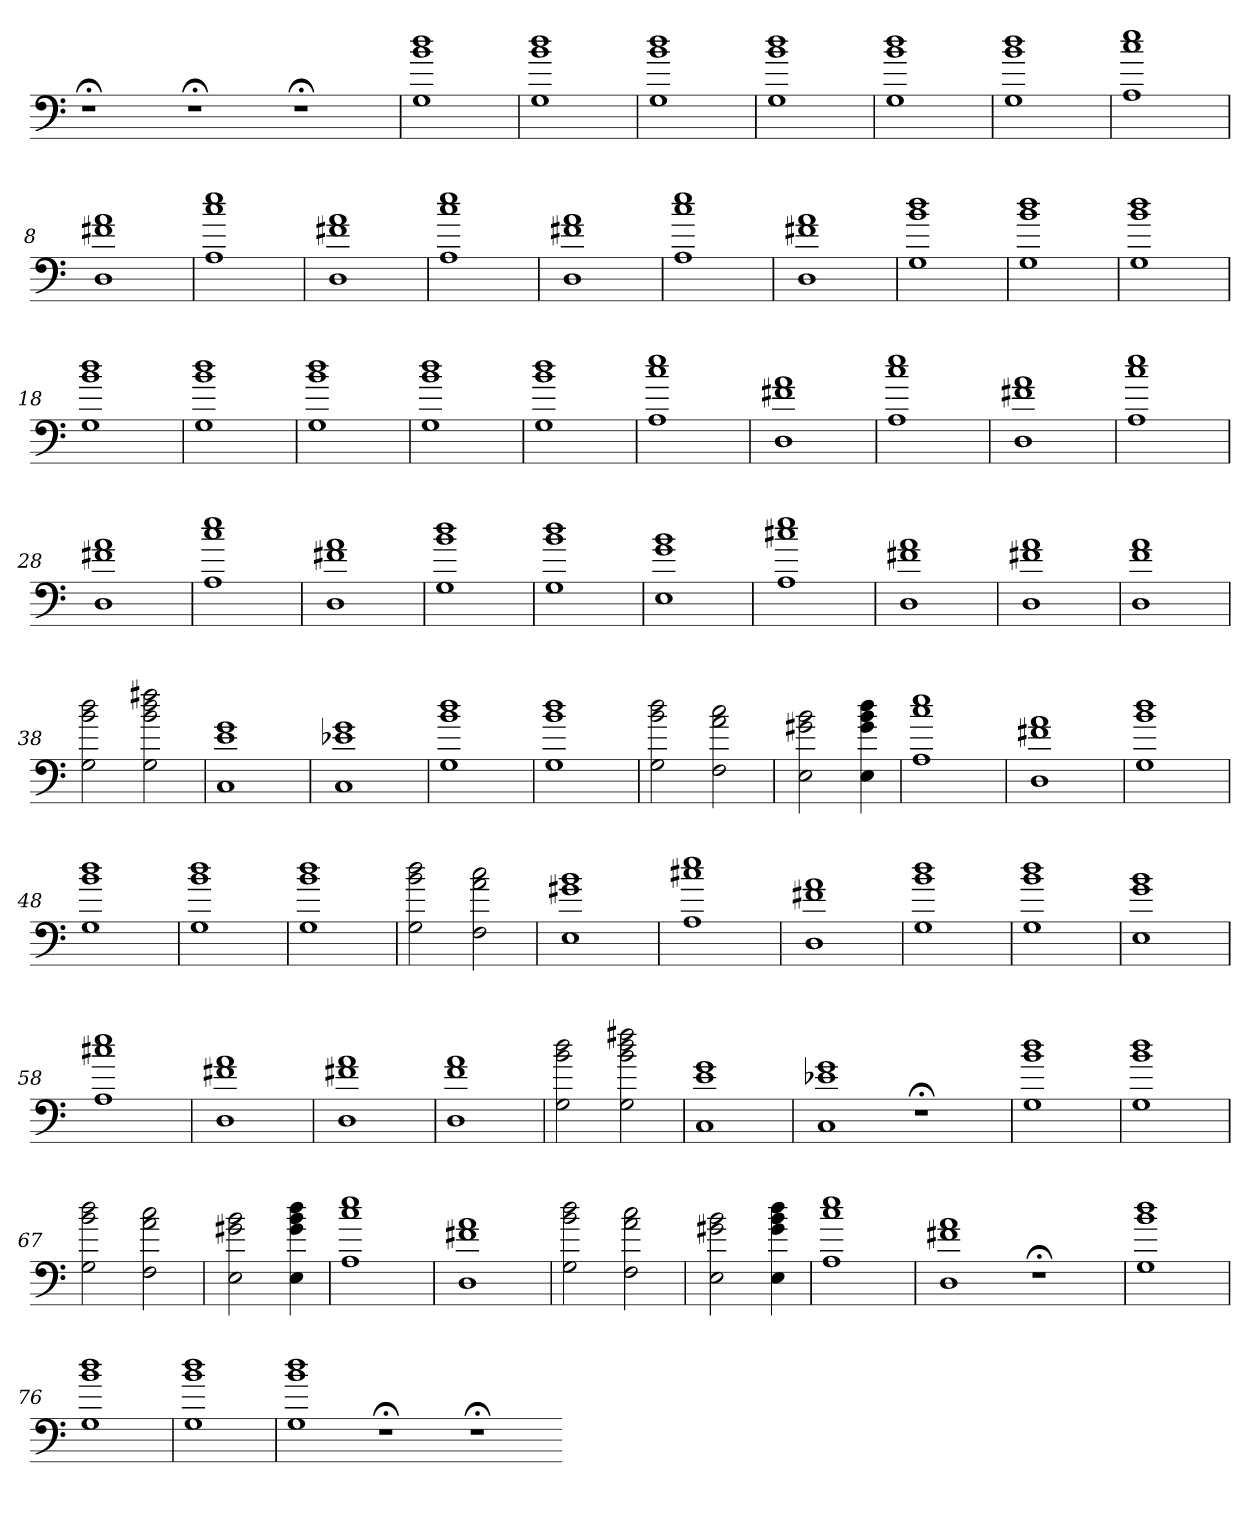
**kern
*part1
*staff1
=
1r;<
1r;<
1r;<
=1
1G 1b 1dd
=2
1G 1b 1dd
=3
1G 1b 1dd
=4
1G 1b 1dd
=5
1G 1b 1dd
=6
1G 1b 1dd
=7
1A 1cc 1ee
=8
1D 1f#X 1a
=9
1A 1cc 1ee
=10
1D 1f#X 1a
=11
1A 1cc 1ee
=12
1D 1f#X 1a
=13
1A 1cc 1ee
=14
1D 1f#X 1a
=15
1G 1b 1dd
=16
1G 1b 1dd
=17
1G 1b 1dd
=18
1G 1b 1dd
=19
1G 1b 1dd
=20
1G 1b 1dd
=21
1G 1b 1dd
=22
1G 1b 1dd
=23
1A 1cc 1ee
=24
1D 1f#X 1a
=25
1A 1cc 1ee
=26
1D 1f#X 1a
=27
1A 1cc 1ee
=28
1D 1f#X 1a
=29
1A 1cc 1ee
=30
1D 1f#X 1a
=31
1G 1b 1dd
=32
1G 1b 1dd
=33
1E 1g 1b
=34
1A 1cc#X 1ee
=35
1D 1f#X 1a
=36
1D 1f#X 1a
=37
1D 1f 1a
=38
2G 2b 2dd
2G 2b 2dd 2ff#X
=39
1C 1e 1g
=40
1C 1e-X 1g
=41
1G 1b 1dd
=42
1G 1b 1dd
=43
2G 2b 2dd
2F 2a 2cc
=44
2E 2g#X 2b
4E 4g# 4b 4dd
=45
1A 1cc 1ee
=46
1D 1f#X 1a
=47
1G 1b 1dd
=48
1G 1b 1dd
=49
1G 1b 1dd
=50
1G 1b 1dd
=51
2G 2b 2dd
2F 2a 2cc
=52
1E 1g#X 1b
=53
1A 1cc#X 1ee
=54
1D 1f#X 1a
=55
1G 1b 1dd
=56
1G 1b 1dd
=57
1E 1g 1b
=58
1A 1cc#X 1ee
=59
1D 1f#X 1a
=60
1D 1f#X 1a
=61
1D 1f 1a
=62
2G 2b 2dd
2G 2b 2dd 2ff#X
=63
1C 1e 1g
=64
1C 1e-X 1g
1r;<
=65
1G 1b 1dd
=66
1G 1b 1dd
=67
2G 2b 2dd
2F 2a 2cc
=68
2E 2g#X 2b
4E 4g# 4b 4dd
=69
1A 1cc 1ee
=70
1D 1f#X 1a
=71
2G 2b 2dd
2F 2a 2cc
=72
2E 2g#X 2b
4E 4g# 4b 4dd
=73
1A 1cc 1ee
=74
1D 1f#X 1a
1r;<
=75
1G 1b 1dd
=76
1G 1b 1dd
=77
1G 1b 1dd
=78
1G 1b 1dd
1r;<
1r;<
=-
*-
